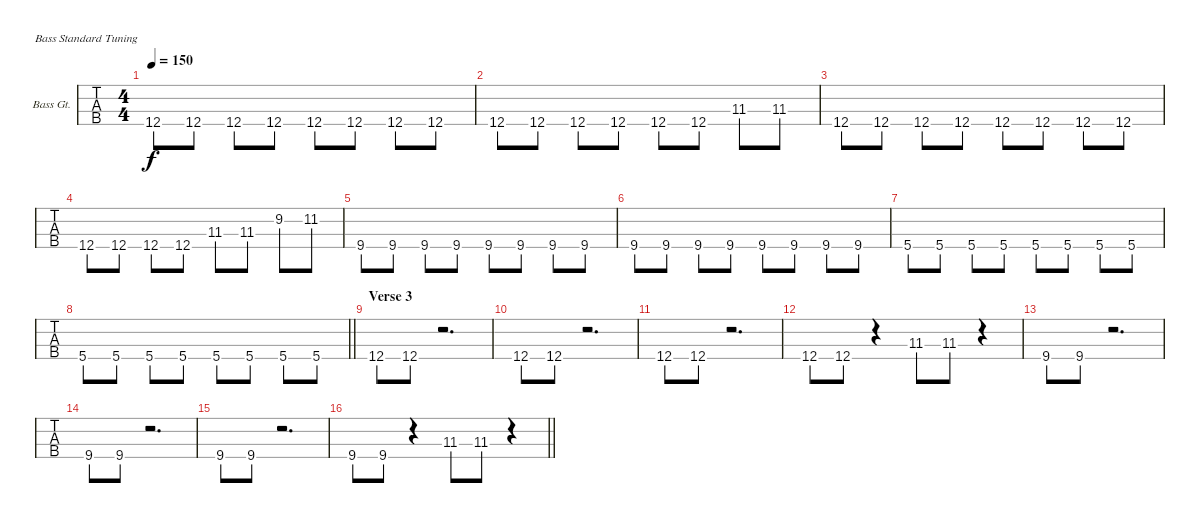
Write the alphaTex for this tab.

\bracketExtendMode groupsimilarinstruments
\firstSystemTrackNameOrientation horizontal
\otherSystemsTrackNameOrientation horizontal
\track ("Bass Guitar" "Bass Gt.") {instrument electricbasspick}
\staff {tabs}
\tuning (G2 D2 A1 E1)
\ts (4 4)
\tempo 150
\clef f4
\ks e
12.4.8{dy f} 12.4.8 12.4.8 12.4.8 12.4.8 12.4.8 12.4.8 12.4.8 |
12.4.8 12.4.8 12.4.8 12.4.8 12.4.8 12.4.8 11.3.8 11.3.8 |
12.4.8 12.4.8 12.4.8 12.4.8 12.4.8 12.4.8 12.4.8 12.4.8 |
12.4.8 12.4.8 12.4.8 12.4.8 11.3.8 11.3.8 9.2.8 11.2.8 |
9.4.8 9.4.8 9.4.8 9.4.8 9.4.8 9.4.8 9.4.8 9.4.8 |
9.4.8 9.4.8 9.4.8 9.4.8 9.4.8 9.4.8 9.4.8 9.4.8 |
5.4.8 5.4.8 5.4.8 5.4.8 5.4.8 5.4.8 5.4.8 5.4.8 |
\barLineRight lightlight
5.4.8 5.4.8 5.4.8 5.4.8 5.4.8 5.4.8 5.4.8 5.4.8 |
\section ("" "Verse 3")
12.4.8 12.4.8 r.2{d} |
12.4.8 12.4.8 r.2{d} |
12.4.8 12.4.8 r.2{d} |
12.4.8 12.4.8 r.4 11.3.8 11.3.8 r.4 |
9.4.8 9.4.8 r.2{d} |
9.4.8 9.4.8 r.2{d} |
9.4.8 9.4.8 r.2{d} |
\barLineRight lightlight
9.4.8 9.4.8 r.4 11.3.8 11.3.8 r.4
